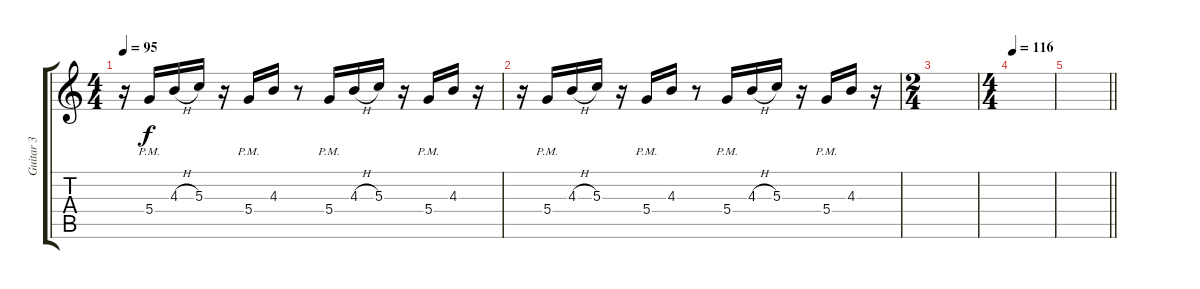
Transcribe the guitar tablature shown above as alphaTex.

\track ("Guitar 3" "Guitar 3") {instrument distortionguitar}
\staff {score tabs}
\tuning (E4 B3 G3 D3 A2 E2) {hide}
\ts (4 4)
\tempo 95
\clef g2
\ks c
r.16{dy f} 5.4{pm}.16 4.3{h}.16 5.3.16 r.16 5.4{pm}.16 4.3.16 r.8 5.4{pm}.16 4.3{h}.16 5.3.16 r.16 5.4{pm}.16 4.3.16 r.16 |
r.16 5.4{pm}.16 4.3{h}.16 5.3.16 r.16 5.4{pm}.16 4.3.16 r.8 5.4{pm}.16 4.3{h}.16 5.3.16 r.16 5.4{pm}.16 4.3.16 r.16 |
\ts (2 4)
|
\ts (4 4)
\tempo 116
|
\barLineRight lightlight
